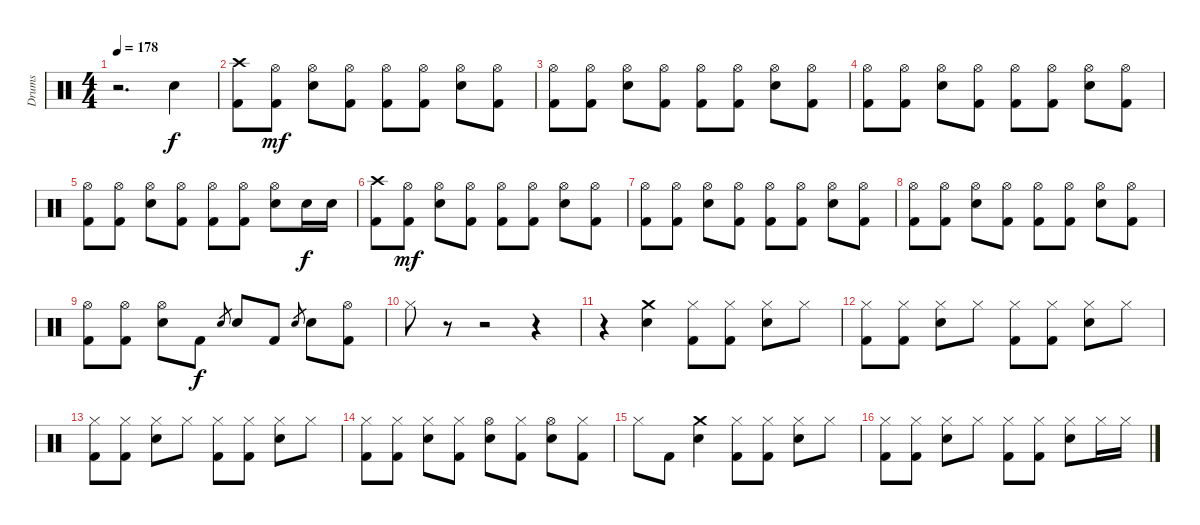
\track ("Drums" "Drums") {instrument percussion}
\staff {score}
\articulation defaults
\ts (4 4)
\tempo 178
\clef neutral
\ks c
r.2{d dy f} "Snare (hit) 2".4 |
("Crash high (hit)" "Kick (hit) 2").8 ("Hi-Hat (open)" "Kick (hit) 2").8{dy mf} ("Hi-Hat (open)" "Snare (hit) 2").8 ("Hi-Hat (open)" "Kick (hit) 2").8 ("Hi-Hat (open)" "Kick (hit) 2").8 ("Hi-Hat (open)" "Kick (hit) 2").8 ("Hi-Hat (open)" "Snare (hit) 2").8 ("Hi-Hat (open)" "Kick (hit) 2").8 |
("Hi-Hat (open)" "Kick (hit) 2").8 ("Hi-Hat (open)" "Kick (hit) 2").8 ("Hi-Hat (open)" "Snare (hit) 2").8 ("Hi-Hat (open)" "Kick (hit) 2").8 ("Hi-Hat (open)" "Kick (hit) 2").8 ("Hi-Hat (open)" "Kick (hit) 2").8 ("Hi-Hat (open)" "Snare (hit) 2").8 ("Hi-Hat (open)" "Kick (hit) 2").8 |
("Hi-Hat (open)" "Kick (hit) 2").8 ("Hi-Hat (open)" "Kick (hit) 2").8 ("Hi-Hat (open)" "Snare (hit) 2").8 ("Hi-Hat (open)" "Kick (hit) 2").8 ("Hi-Hat (open)" "Kick (hit) 2").8 ("Hi-Hat (open)" "Kick (hit) 2").8 ("Hi-Hat (open)" "Snare (hit) 2").8 ("Hi-Hat (open)" "Kick (hit) 2").8 |
("Hi-Hat (open)" "Kick (hit) 2").8 ("Hi-Hat (open)" "Kick (hit) 2").8 ("Hi-Hat (open)" "Snare (hit) 2").8 ("Hi-Hat (open)" "Kick (hit) 2").8 ("Hi-Hat (open)" "Kick (hit) 2").8 ("Hi-Hat (open)" "Kick (hit) 2").8 ("Hi-Hat (open)" "Snare (hit) 2").8 "Snare (hit) 2".16{dy f} "Snare (hit) 2".16 |
("Crash high (hit)" "Kick (hit) 2").8 ("Hi-Hat (open)" "Kick (hit) 2").8{dy mf} ("Hi-Hat (open)" "Snare (hit) 2").8 ("Hi-Hat (open)" "Kick (hit) 2").8 ("Hi-Hat (open)" "Kick (hit) 2").8 ("Hi-Hat (open)" "Kick (hit) 2").8 ("Hi-Hat (open)" "Snare (hit) 2").8 ("Hi-Hat (open)" "Kick (hit) 2").8 |
("Hi-Hat (open)" "Kick (hit) 2").8 ("Hi-Hat (open)" "Kick (hit) 2").8 ("Hi-Hat (open)" "Snare (hit) 2").8 ("Hi-Hat (open)" "Kick (hit) 2").8 ("Hi-Hat (open)" "Kick (hit) 2").8 ("Hi-Hat (open)" "Kick (hit) 2").8 ("Hi-Hat (open)" "Snare (hit) 2").8 ("Hi-Hat (open)" "Kick (hit) 2").8 |
("Hi-Hat (open)" "Kick (hit) 2").8 ("Hi-Hat (open)" "Kick (hit) 2").8 ("Hi-Hat (open)" "Snare (hit) 2").8 ("Hi-Hat (open)" "Kick (hit) 2").8 ("Hi-Hat (open)" "Kick (hit) 2").8 ("Hi-Hat (open)" "Kick (hit) 2").8 ("Hi-Hat (open)" "Snare (hit) 2").8 ("Hi-Hat (open)" "Kick (hit) 2").8 |
("Hi-Hat (open)" "Kick (hit) 2").8 ("Hi-Hat (open)" "Kick (hit) 2").8 ("Hi-Hat (open)" "Snare (hit) 2").8 "Kick (hit) 2".8{dy f} "Snare (hit) 2".8{gr} "Snare (hit) 2".8 "Kick (hit) 2".8 "Snare (hit) 2".8{gr} "Snare (hit) 2".8 ("Hi-Hat (open)" "Kick (hit) 2").8 |
"Hi-Hat (closed)".8 r.8 r.2 r.4 |
r.4 ("Crash medium (hit)" "Snare (hit) 2").4 ("Hi-Hat (closed)" "Kick (hit) 2").8 ("Hi-Hat (closed)" "Kick (hit) 2").8 ("Hi-Hat (closed)" "Snare (hit) 2").8 "Hi-Hat (closed)".8 |
("Hi-Hat (closed)" "Kick (hit) 2").8 ("Hi-Hat (closed)" "Kick (hit) 2").8 ("Hi-Hat (closed)" "Snare (hit) 2").8 "Hi-Hat (closed)".8 ("Hi-Hat (closed)" "Kick (hit) 2").8 ("Hi-Hat (closed)" "Kick (hit) 2").8 ("Hi-Hat (closed)" "Snare (hit) 2").8 "Hi-Hat (closed)".8 |
("Hi-Hat (closed)" "Kick (hit) 2").8 ("Hi-Hat (closed)" "Kick (hit) 2").8 ("Hi-Hat (closed)" "Snare (hit) 2").8 "Hi-Hat (closed)".8 ("Hi-Hat (closed)" "Kick (hit) 2").8 ("Hi-Hat (closed)" "Kick (hit) 2").8 ("Hi-Hat (closed)" "Snare (hit) 2").8 "Hi-Hat (closed)".8 |
("Hi-Hat (closed)" "Kick (hit) 2").8 ("Hi-Hat (closed)" "Kick (hit) 2").8 ("Hi-Hat (closed)" "Snare (hit) 2").8 ("Hi-Hat (closed)" "Kick (hit) 2").8 ("Hi-Hat (open)" "Snare (hit) 2").8 ("Hi-Hat (closed)" "Kick (hit) 2").8 ("Hi-Hat (open)" "Snare (hit) 2").8 ("Hi-Hat (closed)" "Kick (hit) 2").8 |
"Hi-Hat (closed)".8 "Kick (hit) 2".8 ("Crash medium (hit)" "Snare (hit) 2").4 ("Hi-Hat (closed)" "Kick (hit) 2").8 ("Hi-Hat (closed)" "Kick (hit) 2").8 ("Hi-Hat (closed)" "Snare (hit) 2").8 "Hi-Hat (closed)".8 |
("Hi-Hat (closed)" "Kick (hit) 2").8 ("Hi-Hat (closed)" "Kick (hit) 2").8 ("Hi-Hat (closed)" "Snare (hit) 2").8 "Hi-Hat (closed)".8 ("Hi-Hat (closed)" "Kick (hit) 2").8 ("Hi-Hat (closed)" "Kick (hit) 2").8 ("Hi-Hat (closed)" "Snare (hit) 2").8 "Hi-Hat (closed)".16 "Hi-Hat (closed)".16
